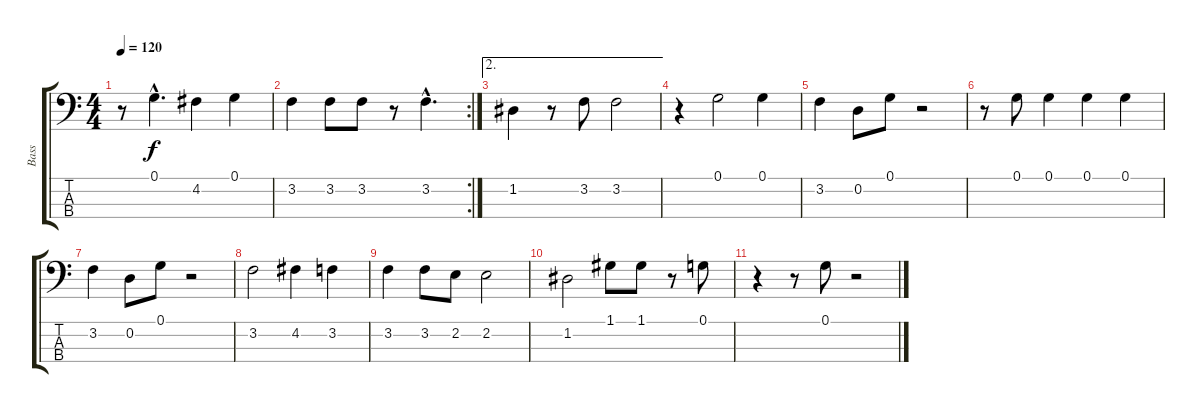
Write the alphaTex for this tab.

\track ("Bass" "Bass") {instrument electricbasspick}
\staff {score tabs}
\tuning (G2 D2 A1 E1) {hide}
\ts (4 4)
\tempo 120
\clef f4
\ks c
r.8{dy f} 0.1{hac}.4{d} 4.2.4 0.1.4 |
\rc 2
3.2.4 3.2.8 3.2.8 r.8 3.2{hac}.4{d} |
\ae 2
1.2.4 r.8 3.2.8 3.2.2 |
r.4 0.1.2 0.1.4 |
3.2.4 0.2.8 0.1.8 r.2 |
r.8 0.1.8 0.1.4 0.1.4 0.1.4 |
3.2.4 0.2.8 0.1.8 r.2 |
3.2.2 4.2.4 3.2.4 |
3.2.4 3.2.8 2.2.8 2.2.2 |
1.2.2 1.1.8 1.1.8 r.8 0.1.8 |
r.4 r.8 0.1.8 r.2
